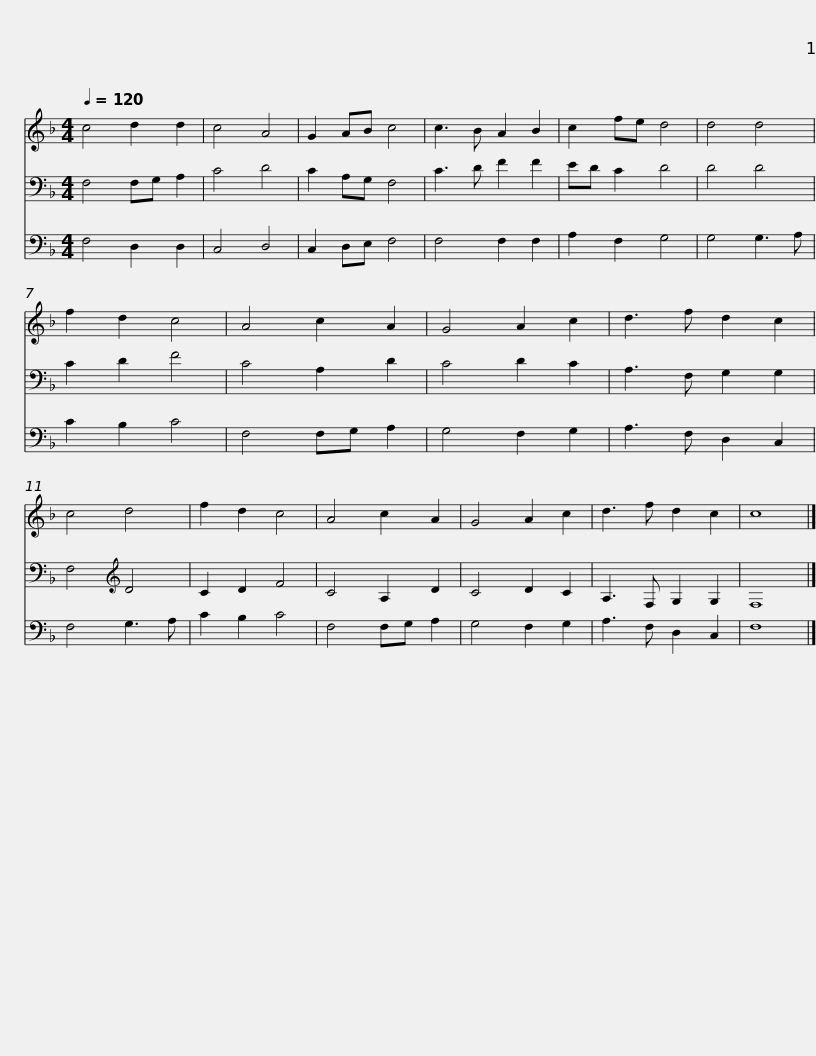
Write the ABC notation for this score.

X:1
%%score 1 2 3
L:1/8
Q:1/4=120
M:4/4
I:linebreak $
K:F
V:1 treble
V:2 bass
V:3 bass
V:1
 c4 d2 d2 | c4 A4 | G2 AB c4 | c3 B A2 B2 | c2 fe d4 | %5
 d4 d4 | f2 d2 c4 |$ A4 c2 A2 | G4 A2 c2 | d3 f d2 c2 | %10
 c4 d4 | f2 d2 c4 | A4 c2 A2 | G4 A2 c2 | d3 f d2 c2 | %15
 c8 |] %16
V:2
 F,4 F,G, A,2 | C4 D4 | C2 A,G, F,4 | C3 D F2 F2 | ED C2 D4 | %5
 D4 D4 | C2 D2 F4 |$ C4 A,2 D2 | C4 D2 C2 | A,3 F, G,2 G,2 | %10
 F,4[K:treble] D4 | C2 D2 F4 | C4 A,2 D2 | C4 D2 C2 | A,3 F, G,2 G,2 | %15
 F,8 |] %16
V:3
 F,4 D,2 D,2 | C,4 D,4 | C,2 D,E, F,4 | F,4 F,2 F,2 | A,2 F,2 G,4 | %5
 G,4 G,3 A, | C2 B,2 C4 |$ F,4 F,G, A,2 | G,4 F,2 G,2 | A,3 F, D,2 C,2 | %10
 F,4 G,3 A, | C2 B,2 C4 | F,4 F,G, A,2 | G,4 F,2 G,2 | A,3 F, D,2 C,2 | %15
 F,8 |] %16
